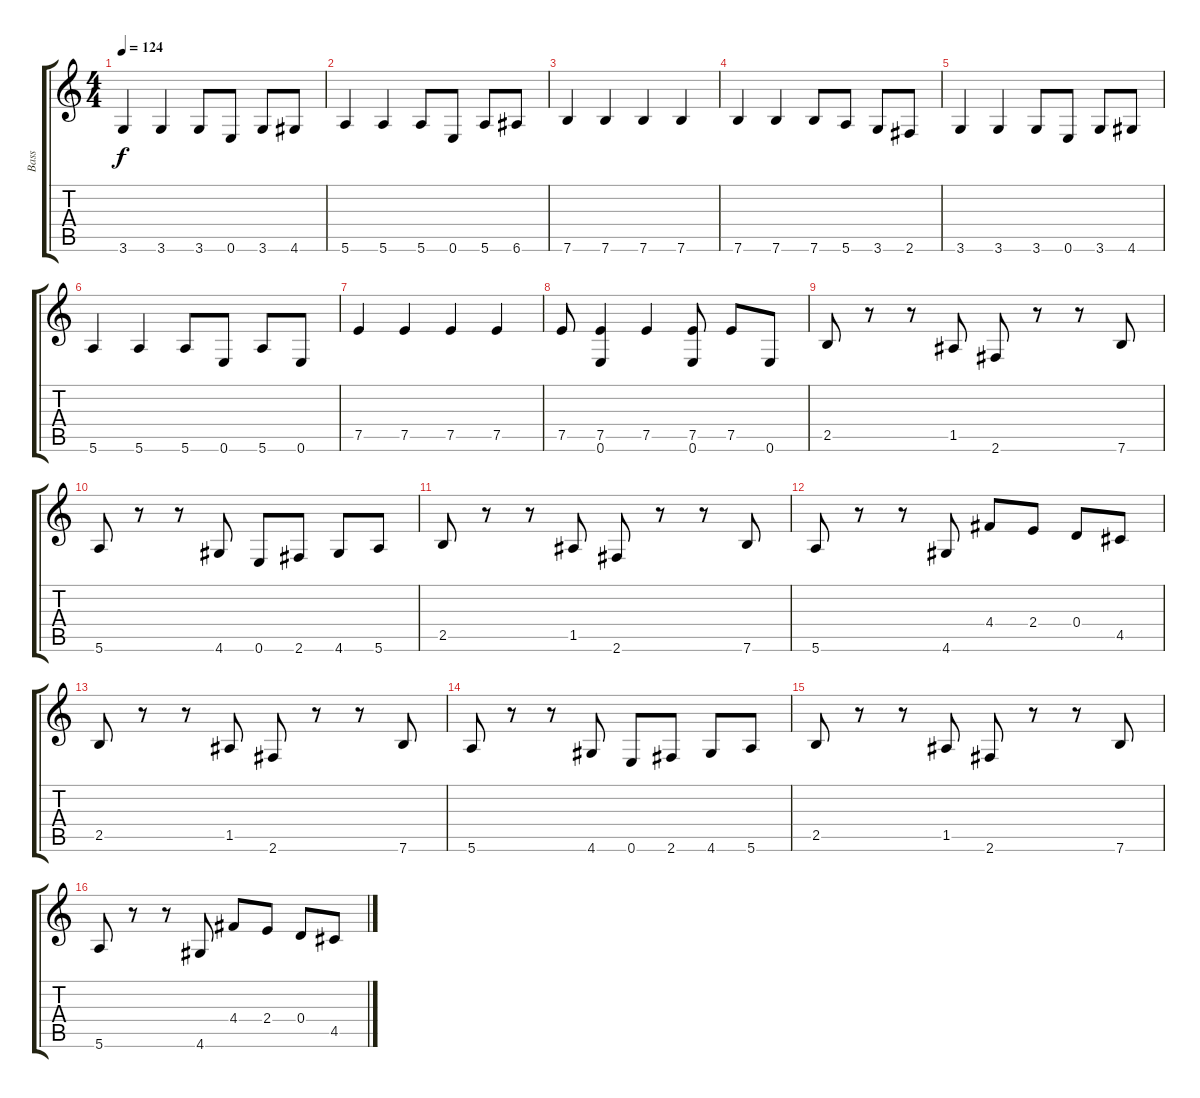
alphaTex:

\track ("Bass" "Bass") {instrument electricbassfinger}
\staff {score tabs}
\tuning (E4 B3 G3 D3 A2 E2) {hide}
\ts (4 4)
\tempo 124
\clef g2
\ks c
3.6.4{dy f} 3.6.4 3.6.8 0.6.8 3.6.8 4.6.8 |
5.6.4 5.6.4 5.6.8 0.6.8 5.6.8 6.6.8 |
7.6.4 7.6.4 7.6.4 7.6.4 |
7.6.4 7.6.4 7.6.8 5.6.8 3.6.8 2.6.8 |
3.6.4 3.6.4 3.6.8 0.6.8 3.6.8 4.6.8 |
5.6.4 5.6.4 5.6.8 0.6.8 5.6.8 0.6.8 |
7.5.4 7.5.4 7.5.4 7.5.4 |
7.5.8 (7.5 0.6).4 7.5.4 (7.5 0.6).8 7.5.8 0.6.8 |
2.5.8 r.8 r.8 1.5.8 2.6.8 r.8 r.8 7.6.8 |
5.6.8 r.8 r.8 4.6.8 0.6.8 2.6.8 4.6.8 5.6.8 |
2.5.8 r.8 r.8 1.5.8 2.6.8 r.8 r.8 7.6.8 |
5.6.8 r.8 r.8 4.6.8 4.4.8 2.4.8 0.4.8 4.5.8 |
2.5.8 r.8 r.8 1.5.8 2.6.8 r.8 r.8 7.6.8 |
5.6.8 r.8 r.8 4.6.8 0.6.8 2.6.8 4.6.8 5.6.8 |
2.5.8 r.8 r.8 1.5.8 2.6.8 r.8 r.8 7.6.8 |
5.6.8 r.8 r.8 4.6.8 4.4.8 2.4.8 0.4.8 4.5.8
